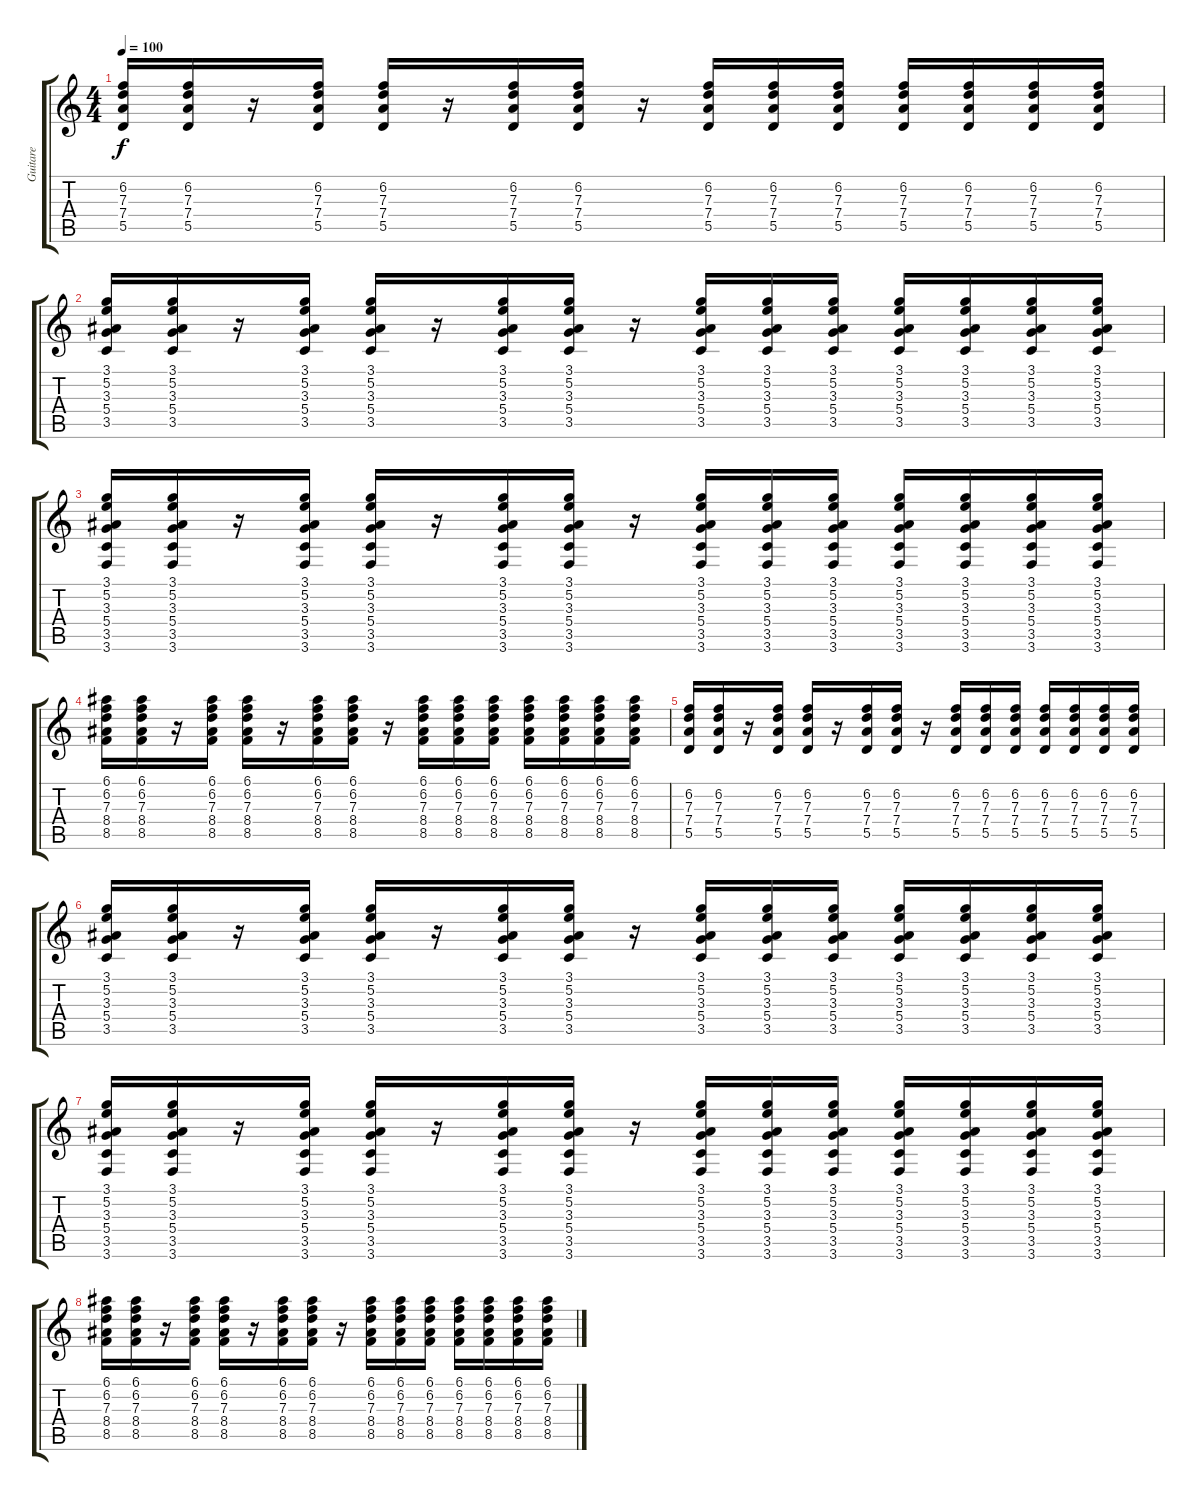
\track ("Guitare" "Guitare") {instrument distortionguitar}
\staff {score tabs}
\tuning (E4 B3 G3 D3 A2 D2) {hide}
\ts (4 4)
\tempo 100
\clef g2
\ks c
(6.2 7.3 7.4 5.5).16{dy f} (6.2 7.3 7.4 5.5).16 r.16 (6.2 7.3 7.4 5.5).16 (6.2 7.3 7.4 5.5).16 r.16 (6.2 7.3 7.4 5.5).16 (6.2 7.3 7.4 5.5).16 r.16 (6.2 7.3 7.4 5.5).16 (6.2 7.3 7.4 5.5).16 (6.2 7.3 7.4 5.5).16 (6.2 7.3 7.4 5.5).16 (6.2 7.3 7.4 5.5).16 (6.2 7.3 7.4 5.5).16 (6.2 7.3 7.4 5.5).16 |
(3.1 5.2 3.3 5.4 3.5).16 (3.1 5.2 3.3 5.4 3.5).16 r.16 (3.1 5.2 3.3 5.4 3.5).16 (3.1 5.2 3.3 5.4 3.5).16 r.16 (3.1 5.2 3.3 5.4 3.5).16 (3.1 5.2 3.3 5.4 3.5).16 r.16 (3.1 5.2 3.3 5.4 3.5).16 (3.1 5.2 3.3 5.4 3.5).16 (3.1 5.2 3.3 5.4 3.5).16 (3.1 5.2 3.3 5.4 3.5).16 (3.1 5.2 3.3 5.4 3.5).16 (3.1 5.2 3.3 5.4 3.5).16 (3.1 5.2 3.3 5.4 3.5).16 |
(3.1 5.2 3.3 5.4 3.5 3.6).16 (3.1 5.2 3.3 5.4 3.5 3.6).16 r.16 (3.1 5.2 3.3 5.4 3.5 3.6).16 (3.1 5.2 3.3 5.4 3.5 3.6).16 r.16 (3.1 5.2 3.3 5.4 3.5 3.6).16 (3.1 5.2 3.3 5.4 3.5 3.6).16 r.16 (3.1 5.2 3.3 5.4 3.5 3.6).16 (3.1 5.2 3.3 5.4 3.5 3.6).16 (3.1 5.2 3.3 5.4 3.5 3.6).16 (3.1 5.2 3.3 5.4 3.5 3.6).16 (3.1 5.2 3.3 5.4 3.5 3.6).16 (3.1 5.2 3.3 5.4 3.5 3.6).16 (3.1 5.2 3.3 5.4 3.5 3.6).16 |
(6.1 6.2 7.3 8.4 8.5).16 (6.1 6.2 7.3 8.4 8.5).16 r.16 (6.1 6.2 7.3 8.4 8.5).16 (6.1 6.2 7.3 8.4 8.5).16 r.16 (6.1 6.2 7.3 8.4 8.5).16 (6.1 6.2 7.3 8.4 8.5).16 r.16 (6.1 6.2 7.3 8.4 8.5).16 (6.1 6.2 7.3 8.4 8.5).16 (6.1 6.2 7.3 8.4 8.5).16 (6.1 6.2 7.3 8.4 8.5).16 (6.1 6.2 7.3 8.4 8.5).16 (6.1 6.2 7.3 8.4 8.5).16 (6.1 6.2 7.3 8.4 8.5).16 |
(6.2 7.3 7.4 5.5).16 (6.2 7.3 7.4 5.5).16 r.16 (6.2 7.3 7.4 5.5).16 (6.2 7.3 7.4 5.5).16 r.16 (6.2 7.3 7.4 5.5).16 (6.2 7.3 7.4 5.5).16 r.16 (6.2 7.3 7.4 5.5).16 (6.2 7.3 7.4 5.5).16 (6.2 7.3 7.4 5.5).16 (6.2 7.3 7.4 5.5).16 (6.2 7.3 7.4 5.5).16 (6.2 7.3 7.4 5.5).16 (6.2 7.3 7.4 5.5).16 |
(3.1 5.2 3.3 5.4 3.5).16 (3.1 5.2 3.3 5.4 3.5).16 r.16 (3.1 5.2 3.3 5.4 3.5).16 (3.1 5.2 3.3 5.4 3.5).16 r.16 (3.1 5.2 3.3 5.4 3.5).16 (3.1 5.2 3.3 5.4 3.5).16 r.16 (3.1 5.2 3.3 5.4 3.5).16 (3.1 5.2 3.3 5.4 3.5).16 (3.1 5.2 3.3 5.4 3.5).16 (3.1 5.2 3.3 5.4 3.5).16 (3.1 5.2 3.3 5.4 3.5).16 (3.1 5.2 3.3 5.4 3.5).16 (3.1 5.2 3.3 5.4 3.5).16 |
(3.1 5.2 3.3 5.4 3.5 3.6).16 (3.1 5.2 3.3 5.4 3.5 3.6).16 r.16 (3.1 5.2 3.3 5.4 3.5 3.6).16 (3.1 5.2 3.3 5.4 3.5 3.6).16 r.16 (3.1 5.2 3.3 5.4 3.5 3.6).16 (3.1 5.2 3.3 5.4 3.5 3.6).16 r.16 (3.1 5.2 3.3 5.4 3.5 3.6).16 (3.1 5.2 3.3 5.4 3.5 3.6).16 (3.1 5.2 3.3 5.4 3.5 3.6).16 (3.1 5.2 3.3 5.4 3.5 3.6).16 (3.1 5.2 3.3 5.4 3.5 3.6).16 (3.1 5.2 3.3 5.4 3.5 3.6).16 (3.1 5.2 3.3 5.4 3.5 3.6).16 |
(6.1 6.2 7.3 8.4 8.5).16 (6.1 6.2 7.3 8.4 8.5).16 r.16 (6.1 6.2 7.3 8.4 8.5).16 (6.1 6.2 7.3 8.4 8.5).16 r.16 (6.1 6.2 7.3 8.4 8.5).16 (6.1 6.2 7.3 8.4 8.5).16 r.16 (6.1 6.2 7.3 8.4 8.5).16 (6.1 6.2 7.3 8.4 8.5).16 (6.1 6.2 7.3 8.4 8.5).16 (6.1 6.2 7.3 8.4 8.5).16 (6.1 6.2 7.3 8.4 8.5).16 (6.1 6.2 7.3 8.4 8.5).16 (6.1 6.2 7.3 8.4 8.5).16
